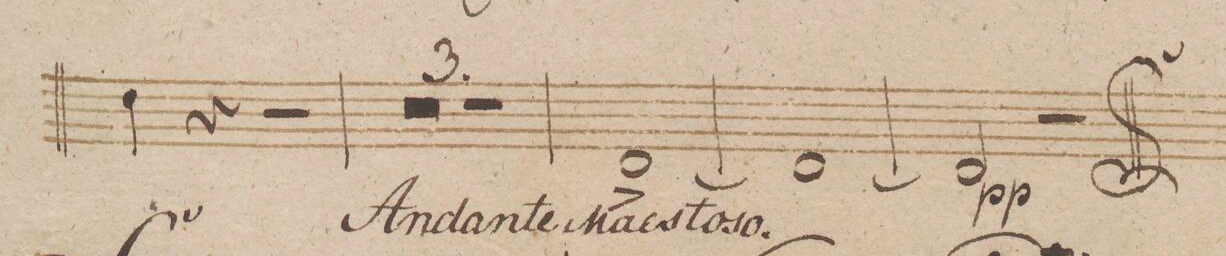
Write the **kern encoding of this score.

**kern	**dynam
*I"Fagotto 1mo	*
*clefF4	*
*k[b-]	*
*met(c)	*
*M4/4	*
4F\	.
4r	.
2r	.
=280	=280
0r	.
=281	=281
=282	=282
1r	.
=283	=283
[1FF^	.
=284	=284
1FF_	.
=285	=285
2FF/]	pp
2r	.
==	==
*-	*-
